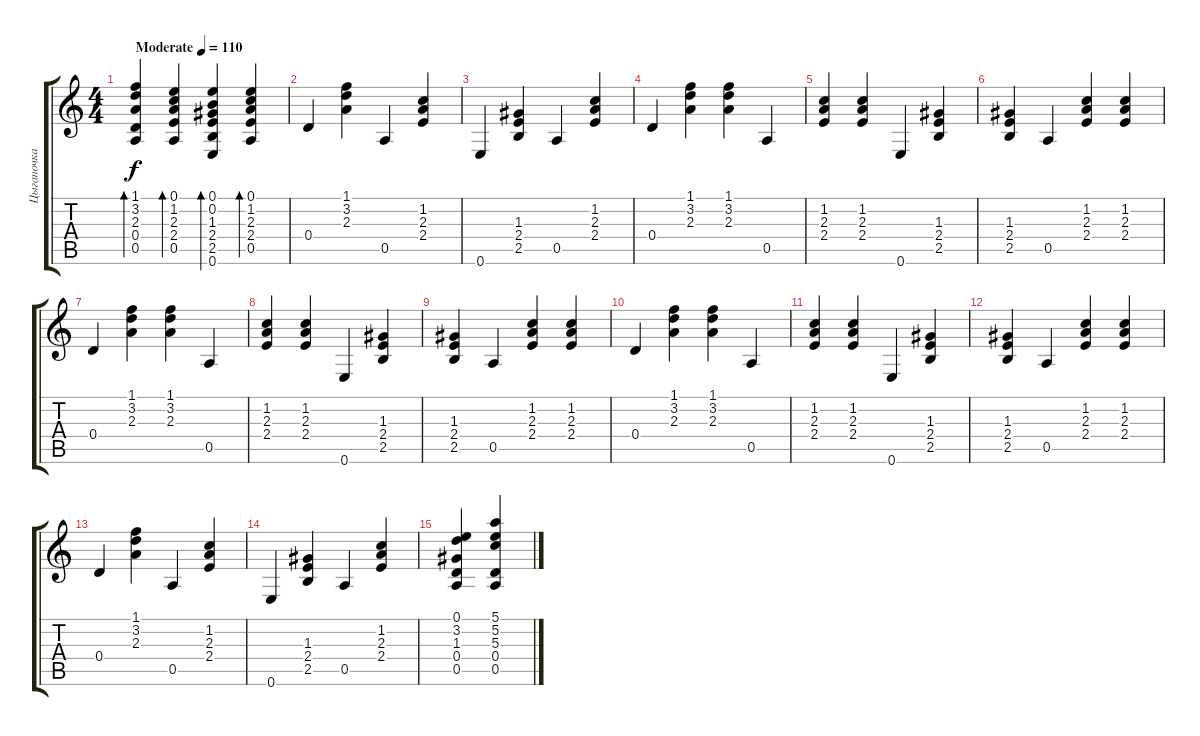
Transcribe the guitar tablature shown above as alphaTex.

\track ("Цыганочка" "Цыганочка") {instrument acousticguitarsteel}
\staff {score tabs}
\tuning (E4 B3 G3 D3 A2 E2) {hide}
\ts (4 4)
\tempo (110 "Moderate")
\clef g2
\ks c
(1.1 3.2 2.3 0.4 0.5).4{bd 60 dy f instrument acousticguitarsteel} (0.1 1.2 2.3 2.4 0.5).4{bd 60} (0.1 0.2 1.3 2.4 2.5 0.6).4{bd 60} (0.1 1.2 2.3 2.4 0.5).4{bd 60} |
0.4.4 (1.1 3.2 2.3).4 0.5.4 (1.2 2.3 2.4).4 |
0.6.4 (1.3 2.4 2.5).4 0.5.4 (1.2 2.3 2.4).4 |
0.4.4 (1.1 3.2 2.3).4 (1.1 3.2 2.3).4 0.5.4 |
(1.2 2.3 2.4).4 (1.2 2.3 2.4).4 0.6.4 (1.3 2.4 2.5).4 |
(1.3 2.4 2.5).4 0.5.4 (1.2 2.3 2.4).4 (1.2 2.3 2.4).4 |
0.4.4 (1.1 3.2 2.3).4 (1.1 3.2 2.3).4 0.5.4 |
(1.2 2.3 2.4).4 (1.2 2.3 2.4).4 0.6.4 (1.3 2.4 2.5).4 |
(1.3 2.4 2.5).4 0.5.4 (1.2 2.3 2.4).4 (1.2 2.3 2.4).4 |
0.4.4 (1.1 3.2 2.3).4 (1.1 3.2 2.3).4 0.5.4 |
(1.2 2.3 2.4).4 (1.2 2.3 2.4).4 0.6.4 (1.3 2.4 2.5).4 |
(1.3 2.4 2.5).4 0.5.4 (1.2 2.3 2.4).4 (1.2 2.3 2.4).4 |
0.4.4 (1.1 3.2 2.3).4 0.5.4 (1.2 2.3 2.4).4 |
0.6.4 (1.3 2.4 2.5).4 0.5.4 (1.2 2.3 2.4).4 |
(0.1 3.2 1.3 0.4 0.5).4 (5.1 5.2 5.3 0.4 0.5).4
